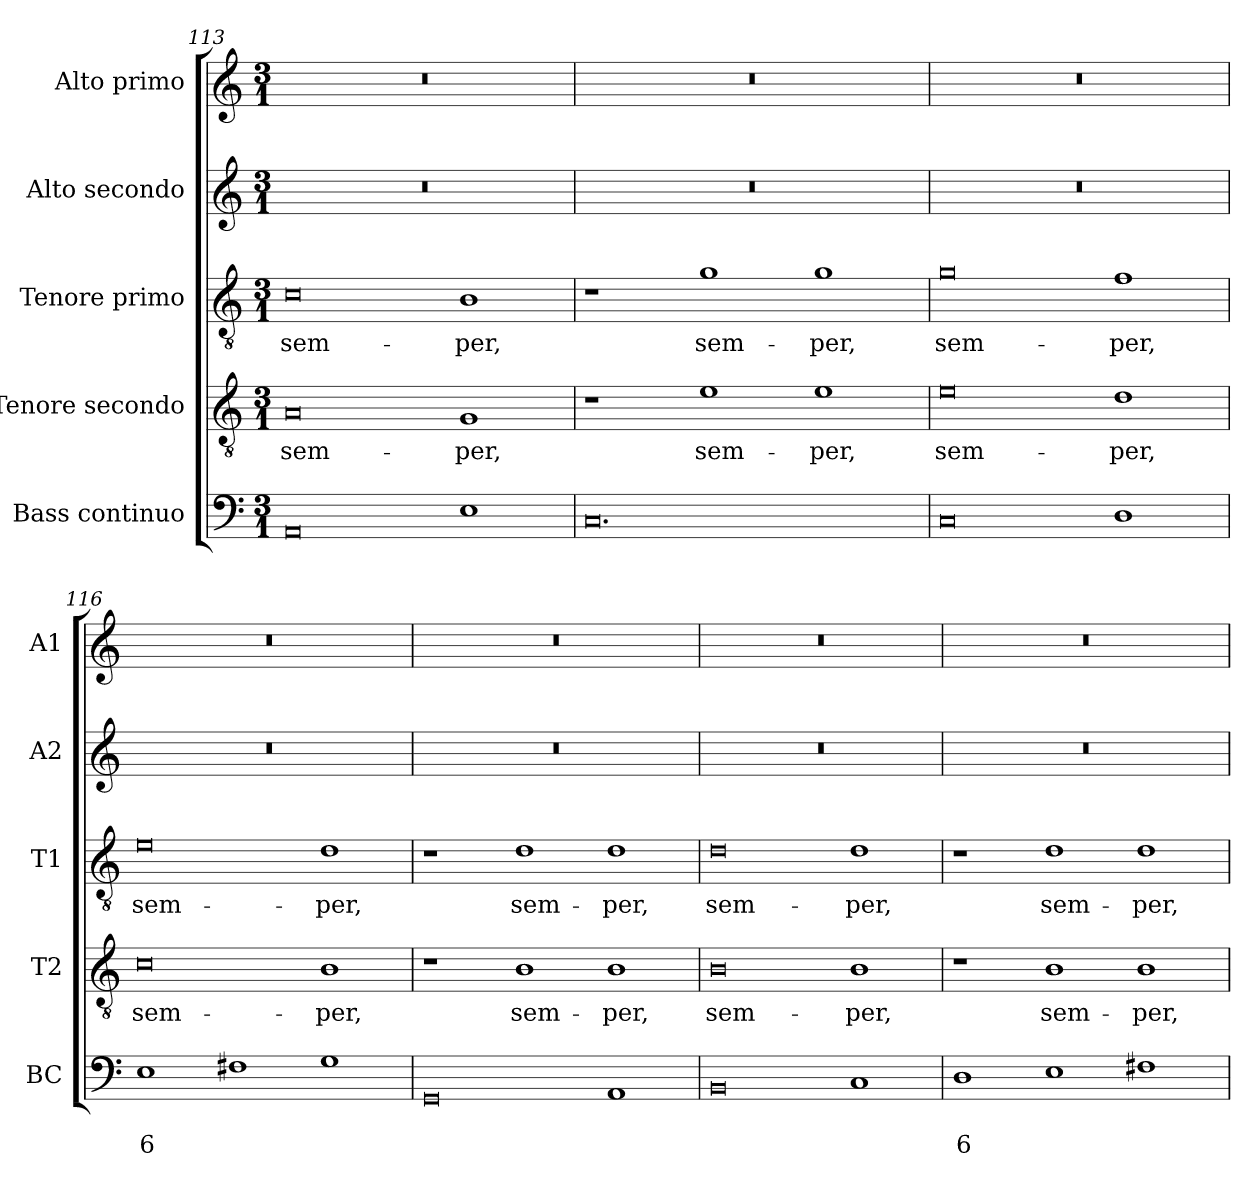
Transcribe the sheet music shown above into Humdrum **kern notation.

**kern	**text	**text	**kern	**text	**kern	**text	**kern	**kern
*part5	*part5	*part5	*part4	*part4	*part3	*part3	*part2	*part1
*staff5	*staff5	*staff5	*staff4	*staff4	*staff3	*staff3	*staff2	*staff1
*I"Bass continuo	*	*	*I"Tenore secondo	*	*I"Tenore primo	*	*I"Alto secondo	*I"Alto primo
*I'BC	*	*	*I'T2	*	*I'T1	*	*I'A2	*I'A1
*clefF4	*	*	*clefGv2	*	*clefGv2	*	*clefG2	*clefG2
*k[]	*	*	*k[]	*	*k[]	*	*k[]	*k[]
*C:	*	*	*C:	*	*C:	*	*C:	*C:
*M3/1	*	*	*M3/1	*	*M3/1	*	*M3/1	*M3/1
=113	=113	=113	=113	=113	=113	=113	=113	=113
!	!	!	!	!LO:LY:b	!	!	!	!
!	!	!	!	!	!	!LO:LY:b	!	!
0AA	.	.	0A	sem-	0c	sem-	0.r	0.r
!	!	!	!	!LO:LY:b	!	!	!	!
!	!	!	!	!	!	!LO:LY:b	!	!
1E	.	.	1G	-per,	1B	-per,	.	.
=114	=114	=114	=114	=114	=114	=114	=114	=114
0.C	.	.	1r	.	1r	.	0.r	0.r
!	!	!	!	!LO:LY:b	!	!	!	!
!	!	!	!	!	!	!LO:LY:b	!	!
.	.	.	1e	sem-	1g	sem-	.	.
!	!	!	!	!LO:LY:b	!	!	!	!
!	!	!	!	!	!	!LO:LY:b	!	!
.	.	.	1e	-per,	1g	-per,	.	.
=115	=115	=115	=115	=115	=115	=115	=115	=115
!	!	!	!	!LO:LY:b	!	!	!	!
!	!	!	!	!	!	!LO:LY:b	!	!
0C	.	.	0e	sem-	0g	sem-	0.r	0.r
!	!	!	!	!LO:LY:b	!	!	!	!
!	!	!	!	!	!	!LO:LY:b	!	!
1D	.	.	1d	-per,	1f	-per,	.	.
=116	=116	=116	=116	=116	=116	=116	=116	=116
!	!	!LO:LY:b	!	!	!	!	!	!
!	!	!	!	!LO:LY:b	!	!	!	!
!	!	!	!	!	!	!LO:LY:b	!	!
1E	.	6	0c	sem-	0e	sem-	0.r	0.r
1F#X	.	.	.	.	.	.	.	.
!	!	!	!	!LO:LY:b	!	!	!	!
!	!	!	!	!	!	!LO:LY:b	!	!
1G	.	.	1B	-per,	1d	-per,	.	.
!!LO:PB:g=z
=117	=117	=117	=117	=117	=117	=117	=117	=117
0GG	.	.	1r	.	1r	.	0.r	0.r
!	!	!	!	!LO:LY:b	!	!	!	!
!	!	!	!	!	!	!LO:LY:b	!	!
.	.	.	1B	sem-	1d	sem-	.	.
!	!	!	!	!LO:LY:b	!	!	!	!
!	!	!	!	!	!	!LO:LY:b	!	!
1AA	.	.	1B	-per,	1d	-per,	.	.
=118	=118	=118	=118	=118	=118	=118	=118	=118
!	!	!	!	!LO:LY:b	!	!	!	!
!	!	!	!	!	!	!LO:LY:b	!	!
0BB	.	.	0B	sem-	0d	sem-	0.r	0.r
!	!	!	!	!LO:LY:b	!	!	!	!
!	!	!	!	!	!	!LO:LY:b	!	!
1C	.	.	1B	-per,	1d	-per,	.	.
=119	=119	=119	=119	=119	=119	=119	=119	=119
!	!	!LO:LY:b	!	!	!	!	!	!
1D	.	6	1r	.	1r	.	0.r	0.r
!	!	!	!	!LO:LY:b	!	!	!	!
!	!	!	!	!	!	!LO:LY:b	!	!
1E	.	.	1B	sem-	1d	sem-	.	.
!	!	!	!	!LO:LY:b	!	!	!	!
!	!	!	!	!	!	!LO:LY:b	!	!
1F#X	.	.	1B	-per,	1d	-per,	.	.
=	=	=	=	=	=	=	=	=
*-	*-	*-	*-	*-	*-	*-	*-	*-
